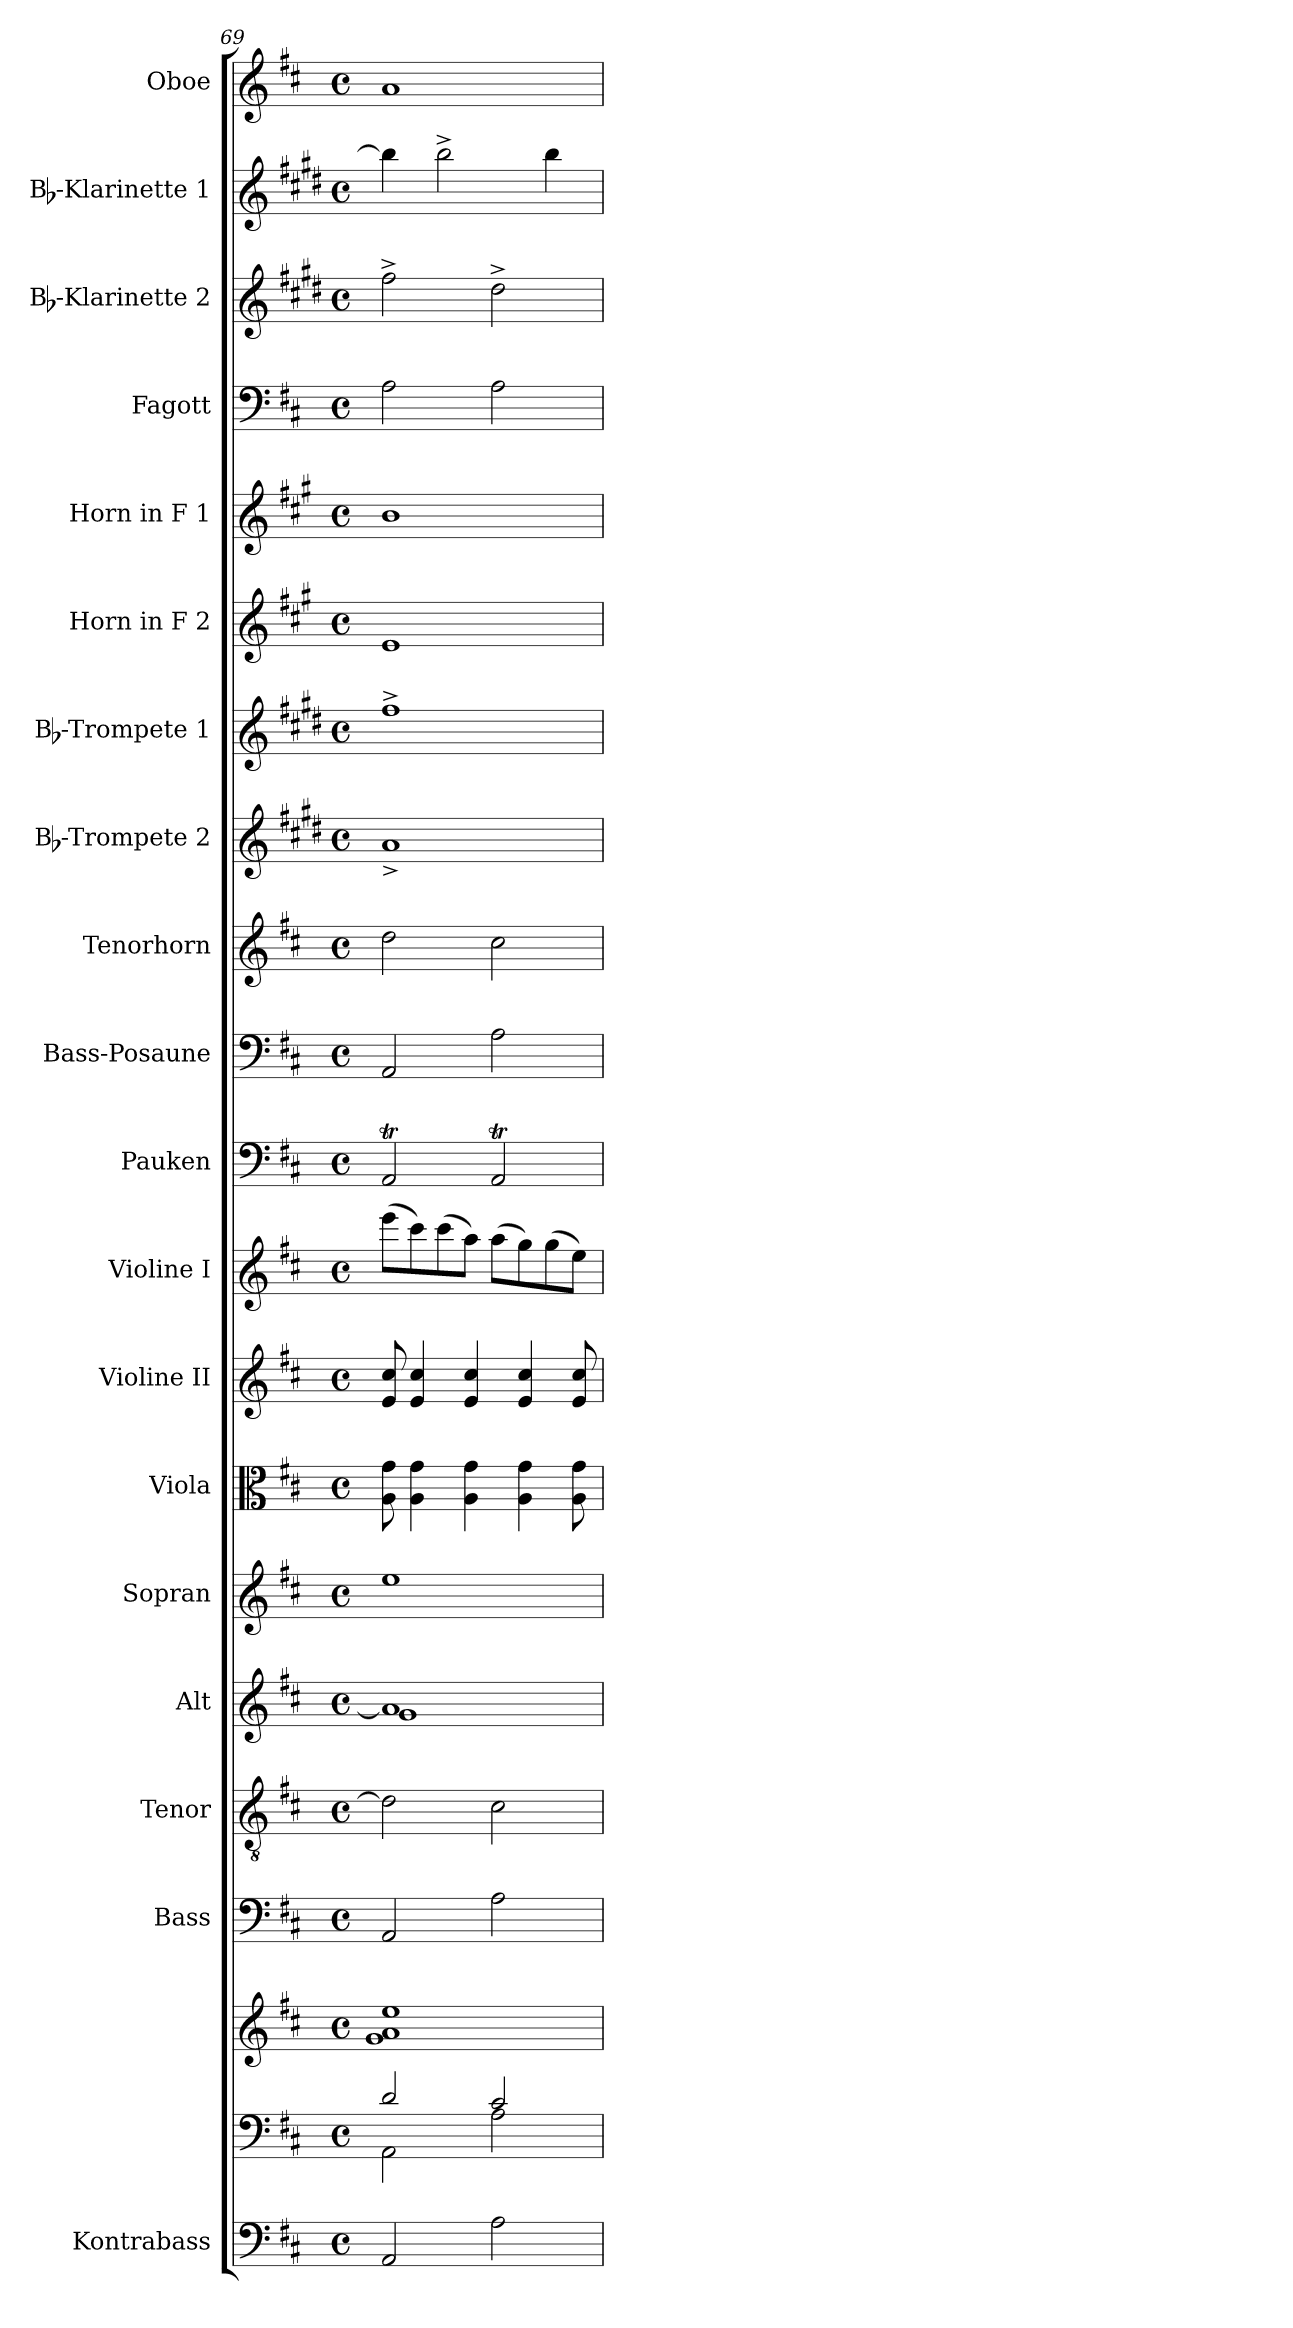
**kern	**kern	**kern	**kern	**kern	**kern	**kern	**kern	**kern	**kern	**kern	**kern	**kern	**kern	**kern	**kern	**kern	**kern	**kern	**kern	**kern
*part20	*part19	*part19	*part18	*part17	*part16	*part15	*part14	*part13	*part12	*part11	*part10	*part9	*part8	*part7	*part6	*part5	*part4	*part3	*part2	*part1
*staff21	*staff20	*staff19	*staff18	*staff17	*staff16	*staff15	*staff14	*staff13	*staff12	*staff11	*staff10	*staff9	*staff8	*staff7	*staff6	*staff5	*staff4	*staff3	*staff2	*staff1
*I"Kontrabass	*	*	*I"Bass	*I"Tenor	*I"Alt	*I"Sopran	*I"Viola	*I"Violine II	*I"Violine I	*I"Pauken	*I"Bass-Posaune	*I"Tenorhorn	*I"Bb-Trompete 2	*I"Bb-Trompete 1	*I"Horn in F 2	*I"Horn in F 1	*I"Fagott	*I"Bb-Klarinette 2	*I"Bb-Klarinette 1	*I"Oboe
*I'Kb.	*	*	*I'B.	*I'T.	*I'A.	*I'S.	*I'Vla.	*I'Vl. II	*I'Vl. I	*I'Pk.	*I'B. Pos.	*I'T. Hrn.	*I'Bb Trp. 2	*I'Bb Trp. 1	*	*	*I'Fg.	*I'Bb Kl. 2	*I'Bb Kl. 1	*I'Ob.
*clefF4	*clefF4	*clefG2	*clefF4	*clefGv2	*clefG2	*clefG2	*clefC3	*clefG2	*clefG2	*clefF4	*clefF4	*clefG2	*clefG2	*clefG2	*clefG2	*clefG2	*clefF4	*clefG2	*clefG2	*clefG2
*ITrd7c12	*	*	*	*	*	*	*	*	*	*	*	*ITrd8c14	*ITrd1c2	*ITrd1c2	*ITrd4c7	*ITrd4c7	*	*ITrd1c2	*ITrd1c2	*
*k[f#c#]	*k[f#c#]	*k[f#c#]	*k[f#c#]	*k[f#c#]	*k[f#c#]	*k[f#c#]	*k[f#c#]	*k[f#c#]	*k[f#c#]	*k[f#c#]	*k[f#c#]	*k[f#c#]	*k[f#c#]	*k[f#c#]	*k[f#c#]	*k[f#c#]	*k[f#c#]	*k[f#c#]	*k[f#c#]	*k[f#c#]
*D:	*D:	*D:	*D:	*D:	*D:	*D:	*D:	*D:	*D:	*D:	*D:	*D:	*D:	*D:	*D:	*D:	*D:	*D:	*D:	*D:
*M4/4	*M4/4	*M4/4	*M4/4	*M4/4	*M4/4	*M4/4	*M4/4	*M4/4	*M4/4	*M4/4	*M4/4	*M4/4	*M4/4	*M4/4	*M4/4	*M4/4	*M4/4	*M4/4	*M4/4	*M4/4
*met(c)	*met(c)	*met(c)	*met(c)	*met(c)	*met(c)	*met(c)	*met(c)	*met(c)	*met(c)	*met(c)	*met(c)	*met(c)	*met(c)	*met(c)	*met(c)	*met(c)	*met(c)	*met(c)	*met(c)	*met(c)
=69	=69	=69	=69	=69	=69	=69	=69	=69	=69	=69	=69	=69	=69	=69	=69	=69	=69	=69	=69	=69
*	*^	*^	*	*	*^	*	*	*	*	*	*	*	*	*	*	*	*	*	*	*
2AAA/	2d/	2AA\	1ee	1g 1a	2AA/	2d\]	1a]	1g	1ee	8A\ 8g\	8e/ 8cc#/	(>8eee\L	2AAT/	2AA/	2d\	1g^<	1ee^>	1A	1e	2A\	2ee^>\	4aa\]	1a
.	.	.	.	.	.	.	.	.	.	4A\ 4g\	4e/ 4cc#/	8ccc#\)	.	.	.	.	.	.	.	.	.	.	.
.	.	.	.	.	.	.	.	.	.	.	.	(>8ccc#\	.	.	.	.	.	.	.	.	.	2aa^>\	.
.	.	.	.	.	.	.	.	.	.	4A\ 4g\	4e/ 4cc#/	8aa\J)	.	.	.	.	.	.	.	.	.	.	.
2AA\	2c#/	2A\	.	.	2A\	2c#\	.	.	.	.	.	(>8aa\L	2AAT/	2A\	2c#\	.	.	.	.	2A\	2cc#^>\	.	.
.	.	.	.	.	.	.	.	.	.	4A\ 4g\	4e/ 4cc#/	8gg\)	.	.	.	.	.	.	.	.	.	.	.
.	.	.	.	.	.	.	.	.	.	.	.	(>8gg\	.	.	.	.	.	.	.	.	.	4aa\	.
.	.	.	.	.	.	.	.	.	.	8A\ 8g\	8e/ 8cc#/	8ee\J)	.	.	.	.	.	.	.	.	.	.	.
*	*v	*v	*	*	*	*	*v	*v	*	*	*	*	*	*	*	*	*	*	*	*	*	*	*
*	*	*v	*v	*	*	*	*	*	*	*	*	*	*	*	*	*	*	*	*	*	*
=	=	=	=	=	=	=	=	=	=	=	=	=	=	=	=	=	=	=	=	=
*-	*-	*-	*-	*-	*-	*-	*-	*-	*-	*-	*-	*-	*-	*-	*-	*-	*-	*-	*-	*-
